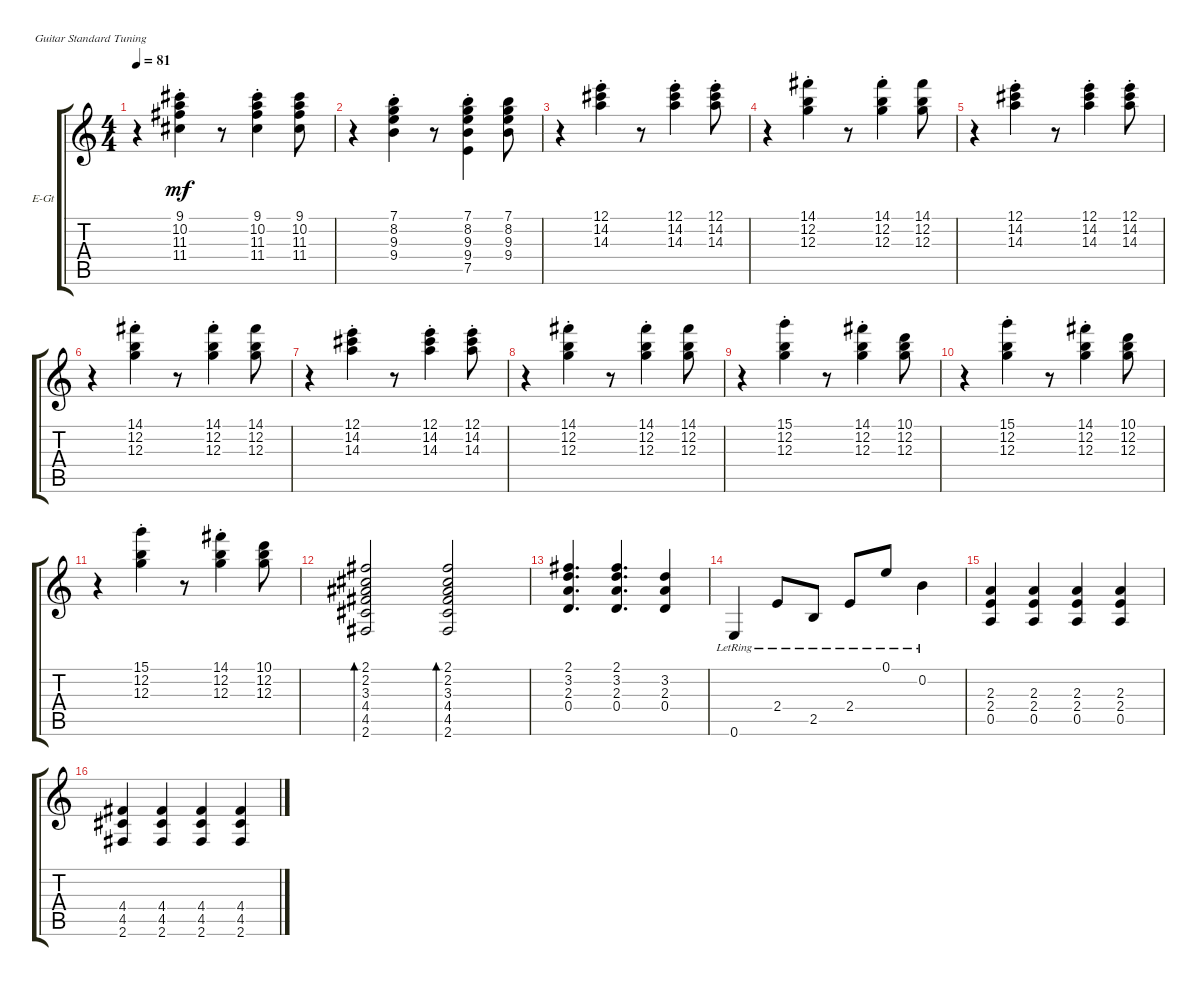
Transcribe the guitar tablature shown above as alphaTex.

\defaultSystemsLayout 4
\bracketExtendMode groupsimilarinstruments
\firstSystemTrackNameOrientation horizontal
\otherSystemsTrackNameOrientation horizontal
\track ("Guitar 2" "E-Gt") {instrument electricguitarclean}
\staff {score tabs}
\tuning (E4 B3 G3 D3 A2 E2)
\ts (4 4)
\tempo 81
\clef g2
\ks c
r.4{dy mf} (11.3{st} 10.2{st} 9.1{st} 11.4{st}).4 r.8 (11.3{st} 10.2{st} 9.1{st} 11.4{st}).4 (11.3 10.2 9.1 11.4).8 |
r.4 (8.2{st} 7.1{st} 9.4{st} 9.3{st}).4 r.8 (9.3{st} 8.2{st} 7.1{st} 9.4{st} 7.5{st}).4 (9.3 8.2 7.1 9.4).8 |
r.4 (14.3{st} 14.2{st} 12.1{st}).4 r.8 (14.2{st} 12.1{st} 14.3{st}).4 (14.3{st} 14.2{st} 12.1{st}).8 |
r.4 (12.3{st} 12.2{st} 14.1{st}).4 r.8 (12.2{st} 14.1{st} 12.3{st}).4 (12.3 12.2 14.1).8 |
r.4 (14.3{st} 14.2{st} 12.1{st}).4 r.8 (14.2{st} 12.1{st} 14.3{st}).4 (14.3{st} 14.2{st} 12.1{st}).8 |
r.4 (12.3{st} 12.2{st} 14.1{st}).4 r.8 (12.2{st} 14.1{st} 12.3{st}).4 (12.3 12.2 14.1).8 |
r.4 (14.3{st} 14.2{st} 12.1{st}).4 r.8 (14.2{st} 12.1{st} 14.3{st}).4 (14.3{st} 14.2{st} 12.1{st}).8 |
r.4 (12.3{st} 12.2{st} 14.1{st}).4 r.8 (12.2{st} 14.1{st} 12.3{st}).4 (12.3 12.2 14.1).8 |
r.4 (12.2{st} 15.1{st} 12.3).4 r.8 (12.2{st} 14.1{st} 12.3).4 (12.3 12.2 10.1).8 |
r.4 (12.2{st} 15.1{st} 12.3).4 r.8 (12.2{st} 14.1{st} 12.3).4 (12.3 12.2 10.1).8 |
r.4 (12.2{st} 15.1{st} 12.3).4 r.8 (12.2{st} 14.1{st} 12.3).4 (12.3 12.2 10.1).8 |
(3.3 4.4 2.2 2.6 4.5 2.1).2{bd 231} (3.3 4.4 2.2 2.6 4.5 2.1).2{bd 231} |
(0.4 2.3 3.2 2.1).4{d} (0.4 2.3 3.2 2.1).4{d} (2.3 0.4 3.2).4 |
0.6{lr}.4 2.4{lr}.8 2.5{lr}.8 2.4{lr}.8 0.1{lr}.8 0.2{lr}.4 |
(0.5 2.4 2.3).4 (0.5 2.4 2.3).4 (0.5 2.4 2.3).4 (0.5 2.4 2.3).4 |
(2.6 4.5 4.4).4 (2.6 4.5 4.4).4 (2.6 4.5 4.4).4 (2.6 4.5 4.4).4
